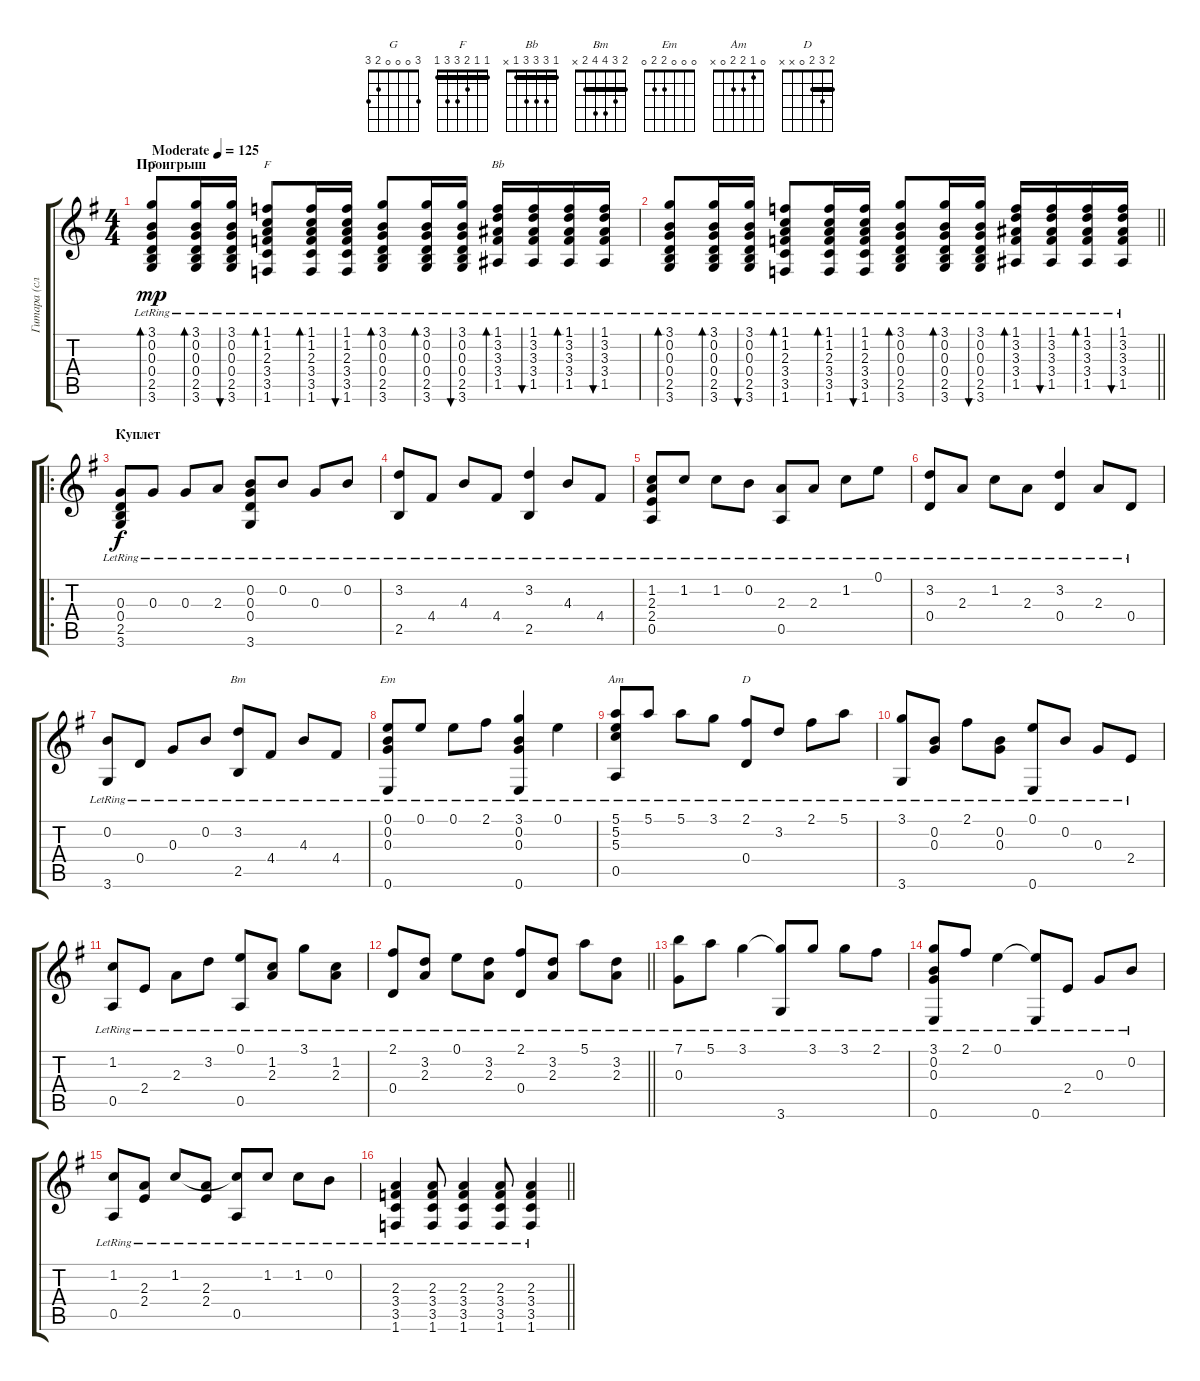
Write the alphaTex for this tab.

\track ("Гитара (сложная)" "Гитара (сл") {solo instrument acousticguitarnylon}
\staff {score tabs}
\tuning (E4 B3 G3 D3 A2 E2) {hide}
\chord ("G" 3 0 0 0 2 3)
\chord ("F" 1 1 2 3 3 1) {barre 1}
\chord ("Bb" 1 3 3 3 1 x) {barre 1}
\chord ("Bm" 2 3 4 4 2 x) {barre 2}
\chord ("Em" 0 0 0 2 2 0)
\chord ("Am" 0 1 2 2 0 x)
\chord ("D" 2 3 2 0 x x) {barre 2}
\ts (4 4)
\section ("" "Проигрыш")
\tempo (125 "Moderate")
\clef g2
\ks g
(3.1 0.2{lr} 0.3{lr} 0.4{lr} 2.5{lr} 3.6{lr}).8{bd 60 ch "G" dy mp instrument acousticguitarnylon} (3.1 0.2{lr} 0.3{lr} 0.4{lr} 2.5{lr} 3.6{lr}).16{bd 60} (3.1 0.2{lr} 0.3{lr} 0.4{lr} 2.5{lr} 3.6{lr}).16{bu 60} (1.1 1.2{lr} 2.3{lr} 3.4{lr} 3.5{lr} 1.6{lr}).8{bd 60 ch "F"} (1.1 1.2{lr} 2.3{lr} 3.4{lr} 3.5{lr} 1.6{lr}).16{bd 60} (1.1 1.2{lr} 2.3{lr} 3.4{lr} 3.5{lr} 1.6{lr}).16{bu 60} (3.1 0.2{lr} 0.3{lr} 0.4{lr} 2.5{lr} 3.6{lr}).8{bd 60} (3.1 0.2{lr} 0.3{lr} 0.4{lr} 2.5{lr} 3.6{lr}).16{bd 60} (3.1 0.2{lr} 0.3{lr} 0.4{lr} 2.5{lr} 3.6{lr}).16{bu 60} (1.1 3.2{lr} 3.3{lr} 3.4{lr} 1.5{lr}).16{bd 60 ch "Bb"} (1.1{lr} 3.2{lr} 3.3{lr} 3.4{lr} 1.5{lr}).16{bu 60} (1.1{lr} 3.2{lr} 3.3{lr} 3.4{lr} 1.5{lr}).16{bd 60} (1.1{lr} 3.2{lr} 3.3{lr} 3.4{lr} 1.5{lr}).16{bu 60} |
\barLineRight lightlight
(3.1{lr} 0.2{lr} 0.3{lr} 0.4{lr} 2.5{lr} 3.6{lr}).8{bd 60} (3.1{lr} 0.2{lr} 0.3{lr} 0.4{lr} 2.5{lr} 3.6{lr}).16{bd 60} (3.1{lr} 0.2{lr} 0.3{lr} 0.4{lr} 2.5{lr} 3.6{lr}).16{bu 60} (1.1{lr} 1.2{lr} 2.3{lr} 3.4{lr} 3.5{lr} 1.6{lr}).8{bd 60} (1.1{lr} 1.2{lr} 2.3{lr} 3.4{lr} 3.5{lr} 1.6{lr}).16{bd 60} (1.1{lr} 1.2{lr} 2.3{lr} 3.4{lr} 3.5{lr} 1.6{lr}).16{bu 60} (3.1{lr} 0.2{lr} 0.3{lr} 0.4{lr} 2.5{lr} 3.6{lr}).8{bd 60} (3.1{lr} 0.2{lr} 0.3{lr} 0.4{lr} 2.5{lr} 3.6{lr}).16{bd 60} (3.1{lr} 0.2{lr} 0.3{lr} 0.4{lr} 2.5{lr} 3.6{lr}).16{bu 60} (1.1{lr} 3.2{lr} 3.3{lr} 3.4{lr} 1.5{lr}).16{bd 60} (1.1{lr} 3.2{lr} 3.3{lr} 3.4{lr} 1.5{lr}).16{bu 60} (1.1{lr} 3.2{lr} 3.3{lr} 3.4{lr} 1.5{lr}).16{bd 60} (1.1{lr} 3.2{lr} 3.3{lr} 3.4{lr} 1.5{lr}).16{bu 60} |
\ro
\section ("" "Куплет")
(0.3{lr} 0.4{lr} 2.5{lr} 3.6{lr}).8{dy f} 0.3{lr}.8 0.3{lr}.8 2.3{lr}.8 (0.2{lr} 0.3{lr} 0.4{lr} 3.6{lr}).8 0.2{lr}.8 0.3{lr}.8 0.2{lr}.8 |
(3.2{lr} 2.5{lr}).8 4.4{lr}.8 4.3{lr}.8 4.4{lr}.8 (3.2{lr} 2.5{lr}).4 4.3{lr}.8 4.4{lr}.8 |
(1.2{lr} 2.3 2.4 0.5{lr}).8 1.2{lr}.8 1.2{lr}.8 0.2{lr}.8 (2.3{lr} 0.5).8 2.3{lr}.8 1.2{lr}.8 0.1{lr}.8 |
(3.2{lr} 0.4{lr}).8 2.3{lr}.8 1.2{lr}.8 2.3{lr}.8 (3.2{lr} 0.4{lr}).4 2.3{lr}.8 0.4{lr}.8 |
(0.2{lr} 3.6{lr}).8 0.4{lr}.8 0.3{lr}.8 0.2{lr}.8 (3.2{lr} 2.5{lr}).8{ch "Bm"} 4.4{lr}.8 4.3{lr}.8 4.4{lr}.8 |
(0.1{lr} 0.2 0.3 0.6{lr}).8{ch "Em"} 0.1{lr}.8 0.1{lr}.8 2.1{lr}.8 (3.1{lr} 0.2 0.3 0.6{lr}).4 0.1{lr}.4 |
(5.1{lr} 5.2 5.3 0.5{lr}).8{ch "Am"} 5.1{lr}.8 5.1{lr}.8 3.1{lr}.8 (2.1{lr} 0.4{lr}).8{ch "D"} 3.2{lr}.8 2.1{lr}.8 5.1{lr}.8 |
(3.1{lr} 3.6{lr}).8 (0.2{lr} 0.3{lr}).8 2.1{lr}.8 (0.2{lr} 0.3{lr}).8 (0.1{lr} 0.6{lr}).8 0.2{lr}.8 0.3{lr}.8 2.4{lr}.8 |
(1.2{lr} 0.5{lr}).8 2.4{lr}.8 2.3{lr}.8 3.2{lr}.8 (0.1{lr} 0.5{lr}).8 (1.2{lr} 2.3{lr}).8 3.1{lr}.8 (1.2{lr} 2.3{lr}).8 |
\barLineRight lightlight
(2.1{lr} 0.4{lr}).8 (3.2{lr} 2.3{lr}).8 0.1{lr}.8 (3.2{lr} 2.3{lr}).8 (2.1{lr} 0.4{lr}).8 (3.2{lr} 2.3{lr}).8 5.1{lr}.8 (3.2{lr} 2.3{lr}).8 |
\section ("" "")
(7.1{lr} 0.3{lr}).8 5.1{lr}.8 3.1{lr}.4 (3.1{t} 3.6{lr}).8 3.1{lr}.8 3.1{lr}.8 2.1{lr}.8 |
(3.1{lr} 0.2 0.3 0.6{lr}).8 2.1{lr}.8 0.1{lr}.4 (0.1{t} 0.6{lr}).8 2.4{lr}.8 0.3{lr}.8 0.2{lr}.8 |
(1.2{lr} 0.5{lr}).8 (2.3{lr} 2.4{lr}).8 1.2{lr}.8 (2.3{lr} 2.4{lr}).8 (1.2{t} 0.5{lr}).8 1.2{lr}.8 1.2{lr}.8 0.2{lr}.8 |
\barLineRight lightlight
(2.3{lr} 3.4 3.5 1.6{lr}).4 (2.3{lr} 3.4 3.5 1.6).8 (2.3{lr} 3.4 3.5 1.6).4 (2.3{lr} 3.4 3.5 1.6).8 (2.3{lr} 3.4 3.5 1.6).4
